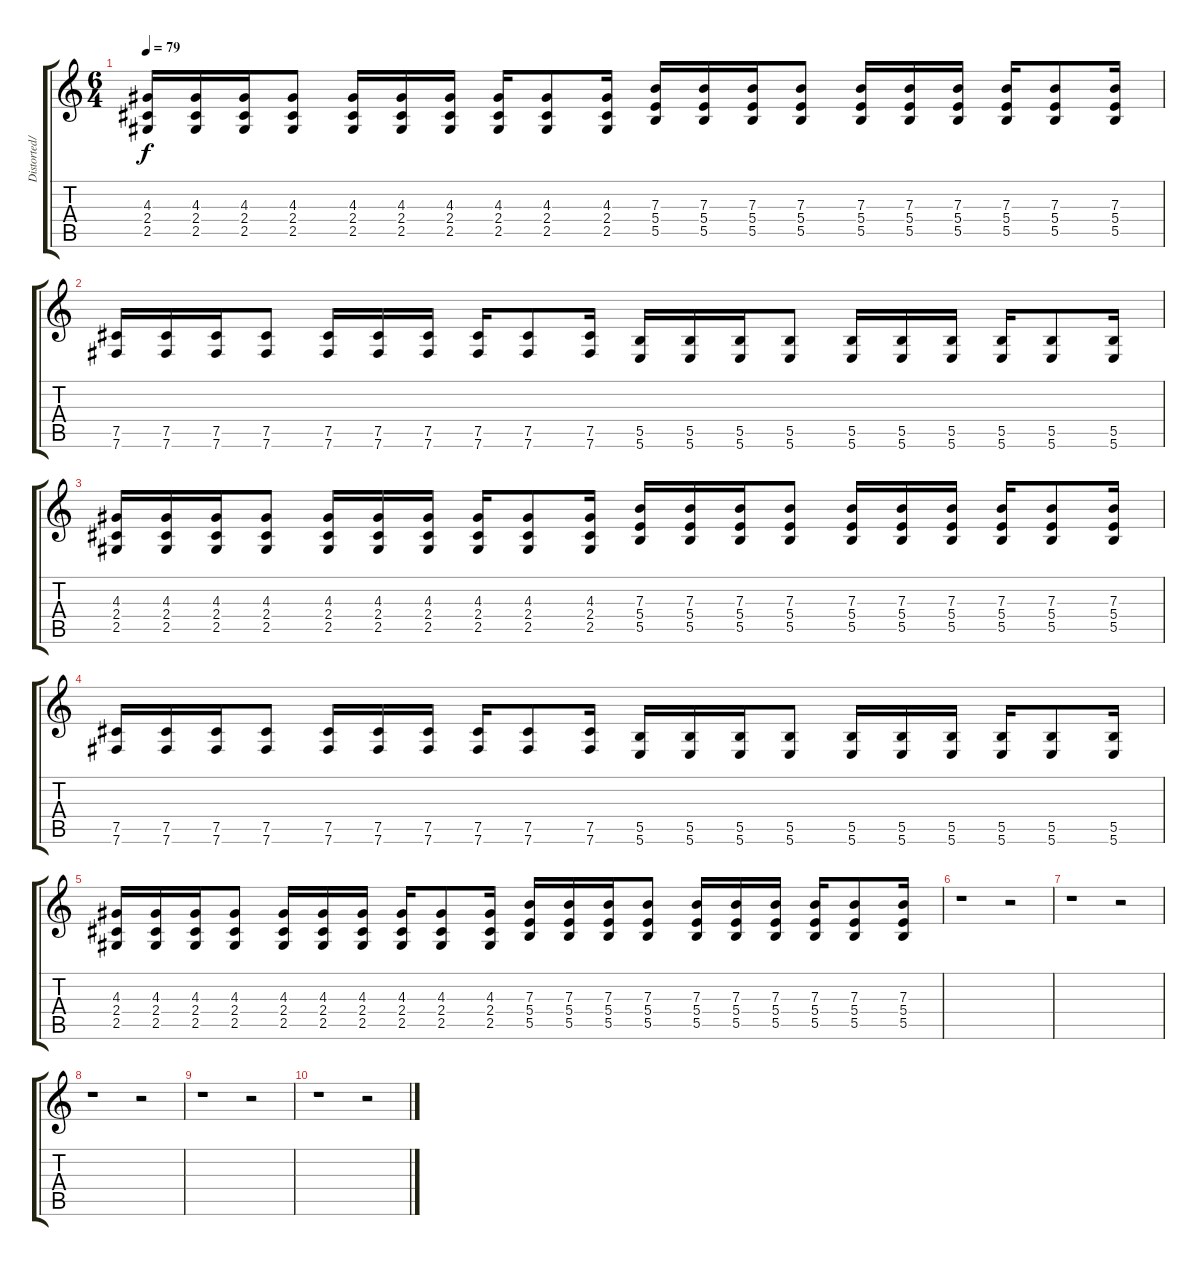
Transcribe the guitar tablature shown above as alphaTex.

\track ("Distorted/Back Up Guitar" "Distorted/") {instrument distortionguitar}
\staff {score tabs}
\tuning (Db4 Ab3 E3 B2 Gb2 B1) {hide}
\ts (6 4)
\tempo 79
\clef g2
\ks c
(4.3 2.4 2.5).16{dy f} (4.3 2.4 2.5).16 (4.3 2.4 2.5).16 (4.3 2.4 2.5).8 (4.3 2.4 2.5).16 (4.3 2.4 2.5).16 (4.3 2.4 2.5).16 (4.3 2.4 2.5).16 (4.3 2.4 2.5).8 (4.3 2.4 2.5).16 (7.3 5.4 5.5).16 (7.3 5.4 5.5).16 (7.3 5.4 5.5).16 (7.3 5.4 5.5).8 (7.3 5.4 5.5).16 (7.3 5.4 5.5).16 (7.3 5.4 5.5).16 (7.3 5.4 5.5).16 (7.3 5.4 5.5).8 (7.3 5.4 5.5).16 |
(7.5 7.6).16{volume 13} (7.5 7.6).16 (7.5 7.6).16 (7.5 7.6).8 (7.5 7.6).16 (7.5 7.6).16 (7.5 7.6).16 (7.5 7.6).16 (7.5 7.6).8 (7.5 7.6).16 (5.5 5.6).16 (5.5 5.6).16 (5.5 5.6).16 (5.5 5.6).8 (5.5 5.6).16 (5.5 5.6).16 (5.5 5.6).16 (5.5 5.6).16 (5.5 5.6).8 (5.5 5.6).16 |
(4.3 2.4 2.5).16 (4.3 2.4 2.5).16 (4.3 2.4 2.5).16 (4.3 2.4 2.5).8 (4.3 2.4 2.5).16 (4.3 2.4 2.5).16 (4.3 2.4 2.5).16 (4.3 2.4 2.5).16 (4.3 2.4 2.5).8 (4.3 2.4 2.5).16 (7.3 5.4 5.5).16 (7.3 5.4 5.5).16 (7.3 5.4 5.5).16 (7.3 5.4 5.5).8 (7.3 5.4 5.5).16 (7.3 5.4 5.5).16 (7.3 5.4 5.5).16 (7.3 5.4 5.5).16 (7.3 5.4 5.5).8 (7.3 5.4 5.5).16 |
(7.5 7.6).16 (7.5 7.6).16 (7.5 7.6).16 (7.5 7.6).8 (7.5 7.6).16 (7.5 7.6).16 (7.5 7.6).16 (7.5 7.6).16 (7.5 7.6).8 (7.5 7.6).16 (5.5 5.6).16 (5.5 5.6).16 (5.5 5.6).16 (5.5 5.6).8 (5.5 5.6).16 (5.5 5.6).16 (5.5 5.6).16 (5.5 5.6).16 (5.5 5.6).8 (5.5 5.6).16 |
(4.3 2.4 2.5).16 (4.3 2.4 2.5).16 (4.3 2.4 2.5).16 (4.3 2.4 2.5).8 (4.3 2.4 2.5).16 (4.3 2.4 2.5).16 (4.3 2.4 2.5).16 (4.3 2.4 2.5).16 (4.3 2.4 2.5).8 (4.3 2.4 2.5).16 (7.3 5.4 5.5).16 (7.3 5.4 5.5).16 (7.3 5.4 5.5).16 (7.3 5.4 5.5).8 (7.3 5.4 5.5).16 (7.3 5.4 5.5).16 (7.3 5.4 5.5).16 (7.3 5.4 5.5).16 (7.3 5.4 5.5).8 (7.3 5.4 5.5).16 |
r.1 r.2 |
r.1 r.2 |
r.1 r.2 |
r.1 r.2 |
r.1 r.2
